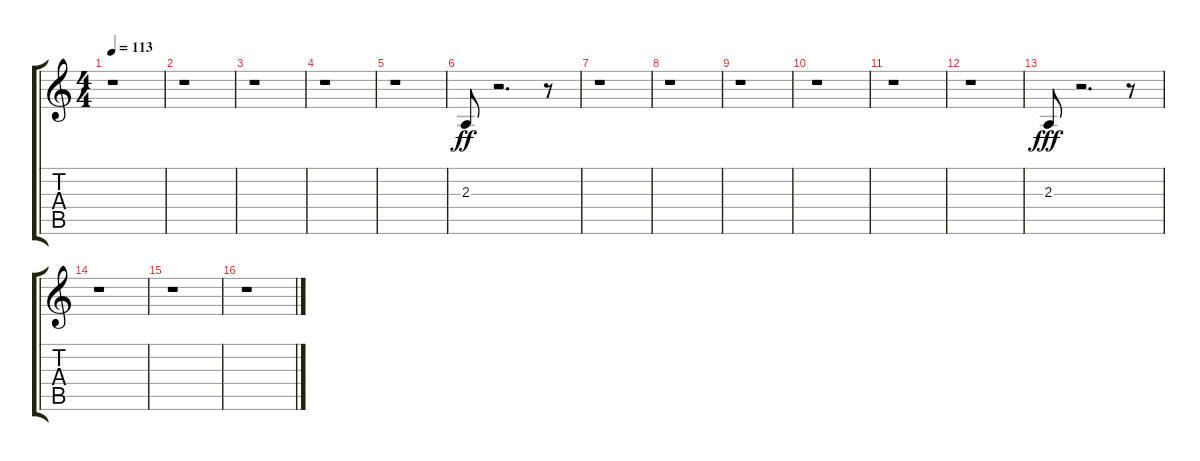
\track "" {instrument acousticgrandpiano}
\staff {score tabs}
\tuning (E4 B3 G3 D3 A2 E2) {hide}
\ts (4 4)
\tempo 113
\clef g2
\ks c
r.1{dy f} |
r.1 |
r.1 |
r.1 |
r.1 |
2.3.8{dy ff} r.2{d} r.8 |
r.1 |
r.1 |
r.1 |
r.1 |
r.1 |
r.1 |
2.3.8{dy fff} r.2{d} r.8 |
r.1 |
r.1 |
r.1
